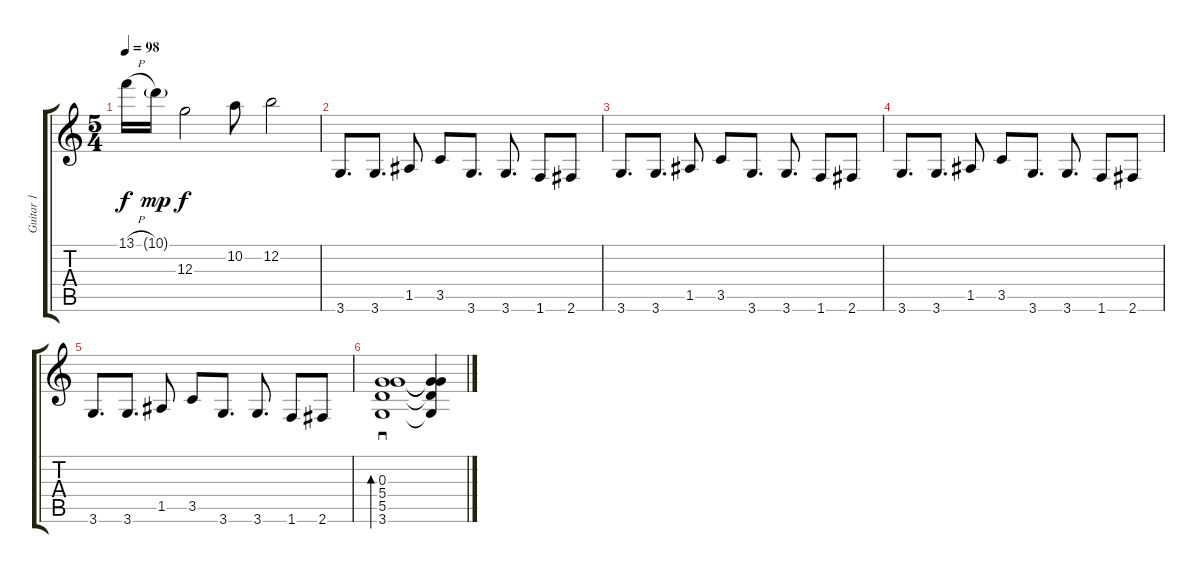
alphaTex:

\track ("Guitar 1" "Guitar 1") {instrument acousticguitarnylon}
\staff {score tabs}
\tuning (E4 B3 G3 D3 A2 E2) {hide}
\ts (5 4)
\tempo 98
\clef g2
\ks c
13.1{h}.16{dy f} 10.1{g}.16{dy mp} 12.3.2{dy f} 10.2.8 12.2.2 |
3.6.8{d} 3.6.8{d} 1.5.8 3.5.8 3.6.8{d} 3.6.8{d} 1.6.8 2.6.8 |
3.6.8{d} 3.6.8{d} 1.5.8 3.5.8 3.6.8{d} 3.6.8{d} 1.6.8 2.6.8 |
3.6.8{d} 3.6.8{d} 1.5.8 3.5.8 3.6.8{d} 3.6.8{d} 1.6.8 2.6.8 |
3.6.8{d} 3.6.8{d} 1.5.8 3.5.8 3.6.8{d} 3.6.8{d} 1.6.8 2.6.8 |
(0.3 5.4 5.5 3.6).1{sd bd 120} (0.3{t} 5.4{t} 5.5{t} 3.6{t}).4
